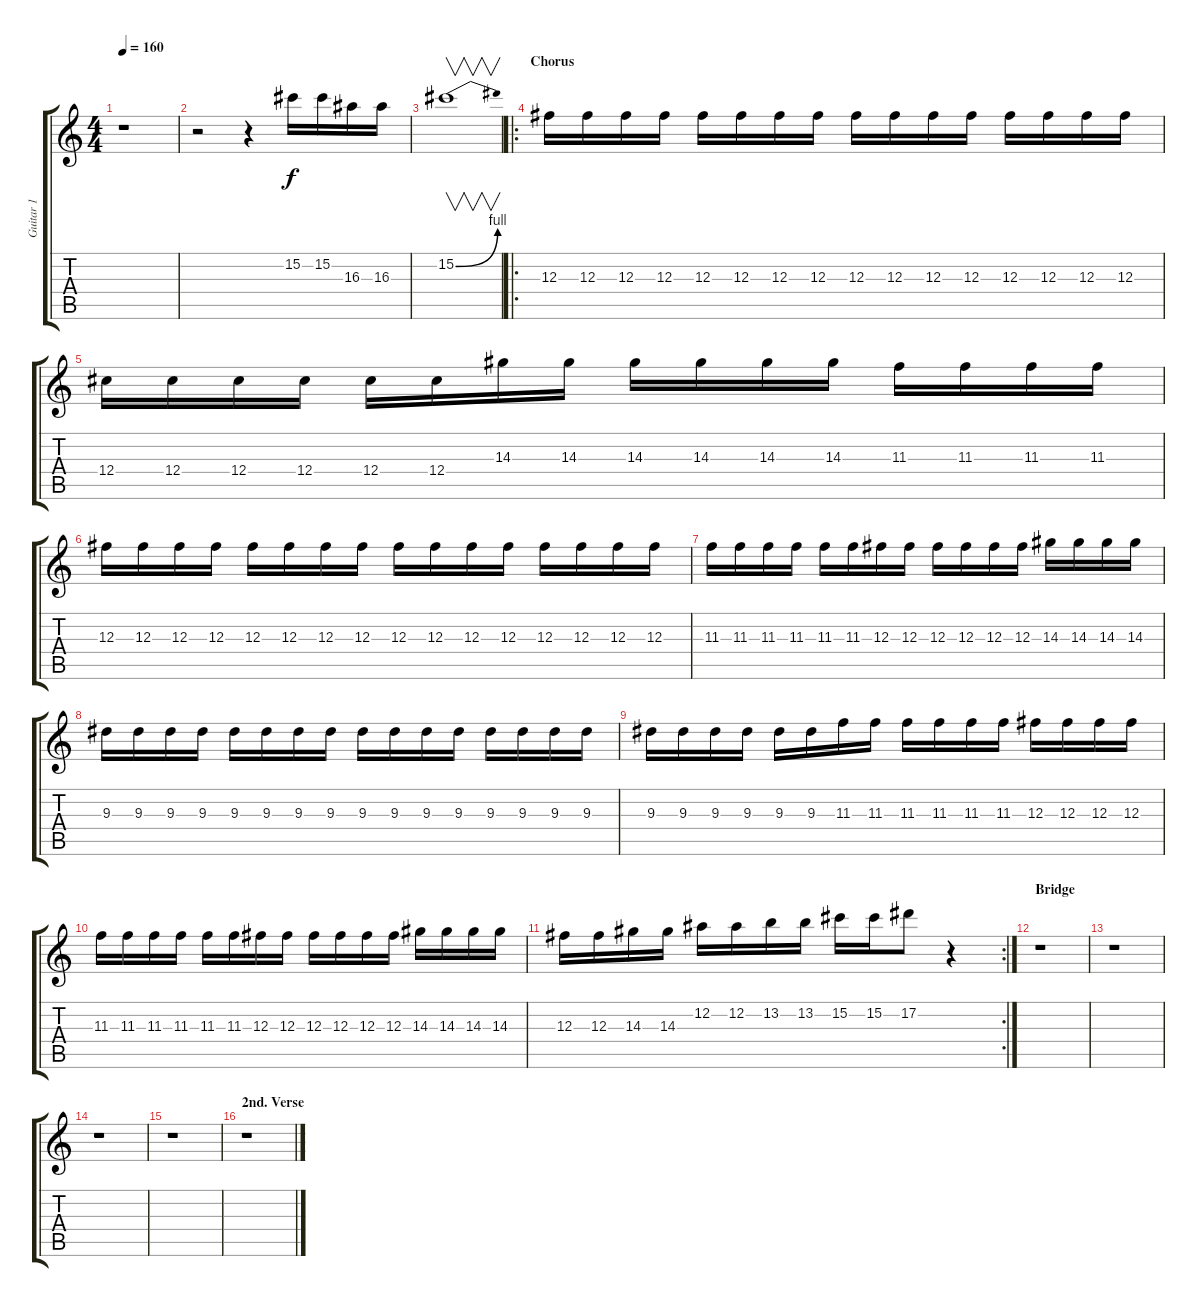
\track ("Guitar 1" "Guitar 1") {instrument distortionguitar}
\staff {score tabs}
\tuning (Eb4 Bb3 Gb3 Db3 Ab2 Eb2) {hide}
\ts (4 4)
\tempo 160
\clef g2
\ks c
r.1{dy f} |
r.2 r.4 15.2.16 15.2.16 16.3.16 16.3.16 |
15.2{be (bend 0 0 60 4)}.1{v} |
\ro
\section ("" "Chorus")
12.3.16 12.3.16 12.3.16 12.3.16 12.3.16 12.3.16 12.3.16 12.3.16 12.3.16 12.3.16 12.3.16 12.3.16 12.3.16 12.3.16 12.3.16 12.3.16 |
12.4.16 12.4.16 12.4.16 12.4.16 12.4.16 12.4.16 14.3.16 14.3.16 14.3.16 14.3.16 14.3.16 14.3.16 11.3.16 11.3.16 11.3.16 11.3.16 |
12.3.16 12.3.16 12.3.16 12.3.16 12.3.16 12.3.16 12.3.16 12.3.16 12.3.16 12.3.16 12.3.16 12.3.16 12.3.16 12.3.16 12.3.16 12.3.16 |
11.3.16 11.3.16 11.3.16 11.3.16 11.3.16 11.3.16 12.3.16 12.3.16 12.3.16 12.3.16 12.3.16 12.3.16 14.3.16 14.3.16 14.3.16 14.3.16 |
9.3.16 9.3.16 9.3.16 9.3.16 9.3.16 9.3.16 9.3.16 9.3.16 9.3.16 9.3.16 9.3.16 9.3.16 9.3.16 9.3.16 9.3.16 9.3.16 |
9.3.16 9.3.16 9.3.16 9.3.16 9.3.16 9.3.16 11.3.16 11.3.16 11.3.16 11.3.16 11.3.16 11.3.16 12.3.16 12.3.16 12.3.16 12.3.16 |
11.3.16 11.3.16 11.3.16 11.3.16 11.3.16 11.3.16 12.3.16 12.3.16 12.3.16 12.3.16 12.3.16 12.3.16 14.3.16 14.3.16 14.3.16 14.3.16 |
\rc 2
12.3.16 12.3.16 14.3.16 14.3.16 12.2.16 12.2.16 13.2.16 13.2.16 15.2.16 15.2.16 17.2.8 r.4 |
\section ("" "Bridge")
r.1 |
r.1 |
r.1 |
r.1 |
\section ("" "2nd. Verse")
r.1
